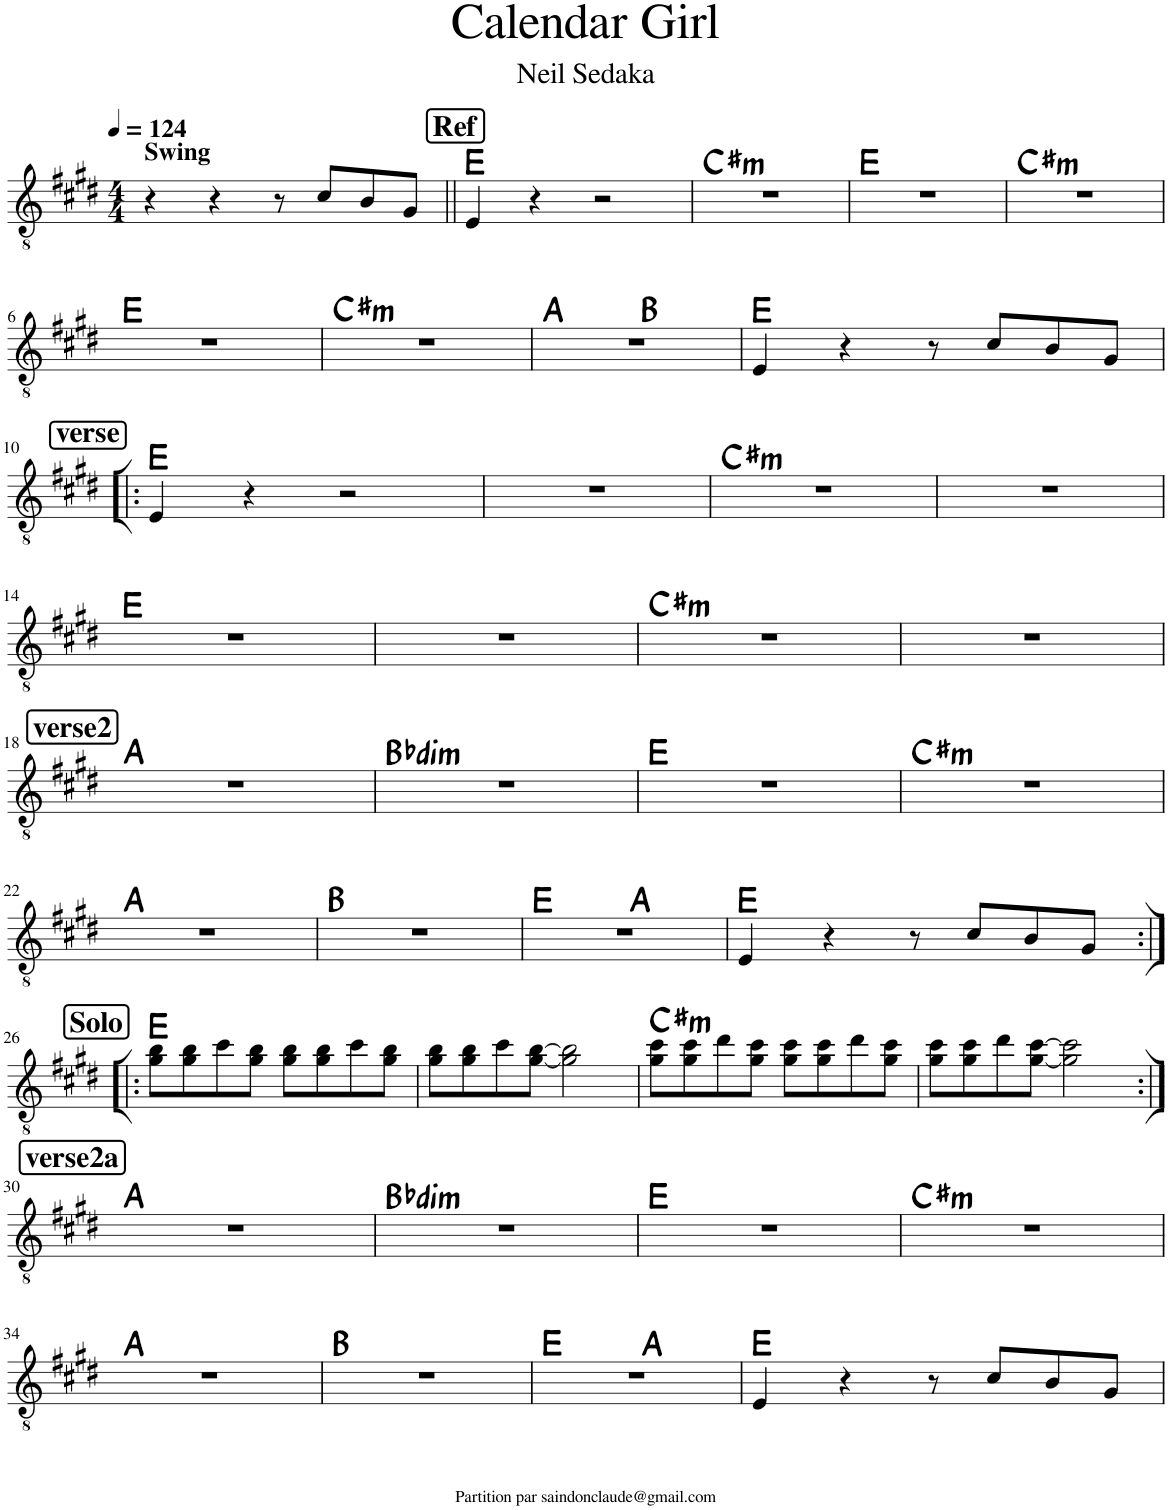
**kern	**harte
*part1	*part1
*staff1	*
*I"Classical Guitar	*
*I'Guit.	*
*clefGv2	*
*k[f#c#g#d#]	*
*M4/4	*
*MM124	*
=1	=1
!LO:TX:a:B:t=Swing	!
4r	.
4r	.
8r	.
8c#/L	.
8B/	.
8G#/J	.
!!LO:REH:place=s1:a:B:rj:fs=14:t=Ref
=2||	=2||
4E/	E:maj
4r	.
2r	.
=3	=3
!	!LO:H:kt=m
1r	C#:min
=4	=4
1r	E:maj
=5	=5
!	!LO:H:kt=m
1r	C#:min
!!LO:LB:g=z
=6	=6
1r	E:maj
=7	=7
!	!LO:H:kt=m
1r	C#:min
=8	=8
*^	*
1r	2ryy	A:maj
.	2ryy	B:maj
*v	*v	*
=9	=9
4E/	E:maj
4r	.
8r	.
8c#/L	.
8B/	.
8G#/J	.
!!LO:LB:g=z
!!LO:REH:place=s1:a:B:rj:fs=14:t=verse
=10!|:	=10!|:
4E/	E:maj
4r	.
2r	.
=11	=11
1r	.
=12	=12
!	!LO:H:kt=m
1r	C#:min
=13	=13
1r	.
!!LO:LB:g=z
=14	=14
1r	E:maj
=15	=15
1r	.
=16	=16
!	!LO:H:kt=m
1r	C#:min
=17	=17
1r	.
!!LO:LB:g=z
!!LO:REH:place=s1:a:B:rj:fs=14:t=verse2
=18	=18
1r	A:maj
=19	=19
!	!LO:H:kt=dim
1r	Bb:dim
=20	=20
1r	E:maj
=21	=21
!	!LO:H:kt=m
1r	C#:min
!!LO:LB:g=z
=22	=22
1r	A:maj
=23	=23
1r	B:maj
=24	=24
*^	*
1r	2ryy	E:maj
.	2ryy	A:maj
*v	*v	*
=25	=25
4E/	E:maj
4r	.
8r	.
8c#/L	.
8B/	.
8G#/J	.
!!LO:LB:g=z
!!LO:REH:place=s1:a:B:rj:fs=14:t=Solo
=26:|!|:	=26:|!|:
8g#\ 8b\L	E:maj
8g#\ 8b\	.
8cc#\	.
8g#\ 8b\J	.
8g#\ 8b\L	.
8g#\ 8b\	.
8cc#\	.
8g#\ 8b\J	.
=27	=27
8g#\ 8b\L	.
8g#\ 8b\	.
8cc#\	.
[8g#\ [8b\J	.
2g#\] 2b\]	.
=28	=28
!	!LO:H:kt=m
8g#\ 8cc#\L	C#:min
8g#\ 8cc#\	.
8dd#\	.
8g#\ 8cc#\J	.
8g#\ 8cc#\L	.
8g#\ 8cc#\	.
8dd#\	.
8g#\ 8cc#\J	.
=29	=29
8g#\ 8cc#\L	.
8g#\ 8cc#\	.
8dd#\	.
[8g#\ [8cc#\J	.
2g#\] 2cc#\]	.
!!LO:LB:g=z
!!LO:REH:place=s1:a:B:rj:fs=14:t=verse2a
=30:|!	=30:|!
1r	A:maj
=31	=31
!	!LO:H:kt=dim
1r	Bb:dim
=32	=32
1r	E:maj
=33	=33
!	!LO:H:kt=m
1r	C#:min
!!LO:LB:g=z
=34	=34
1r	A:maj
=35	=35
1r	B:maj
=36	=36
*^	*
1r	2ryy	E:maj
.	2ryy	A:maj
*v	*v	*
=37	=37
4E/	E:maj
4r	.
8r	.
8c#/L	.
8B/	.
8G#/J	.
=	=
*-	*-
